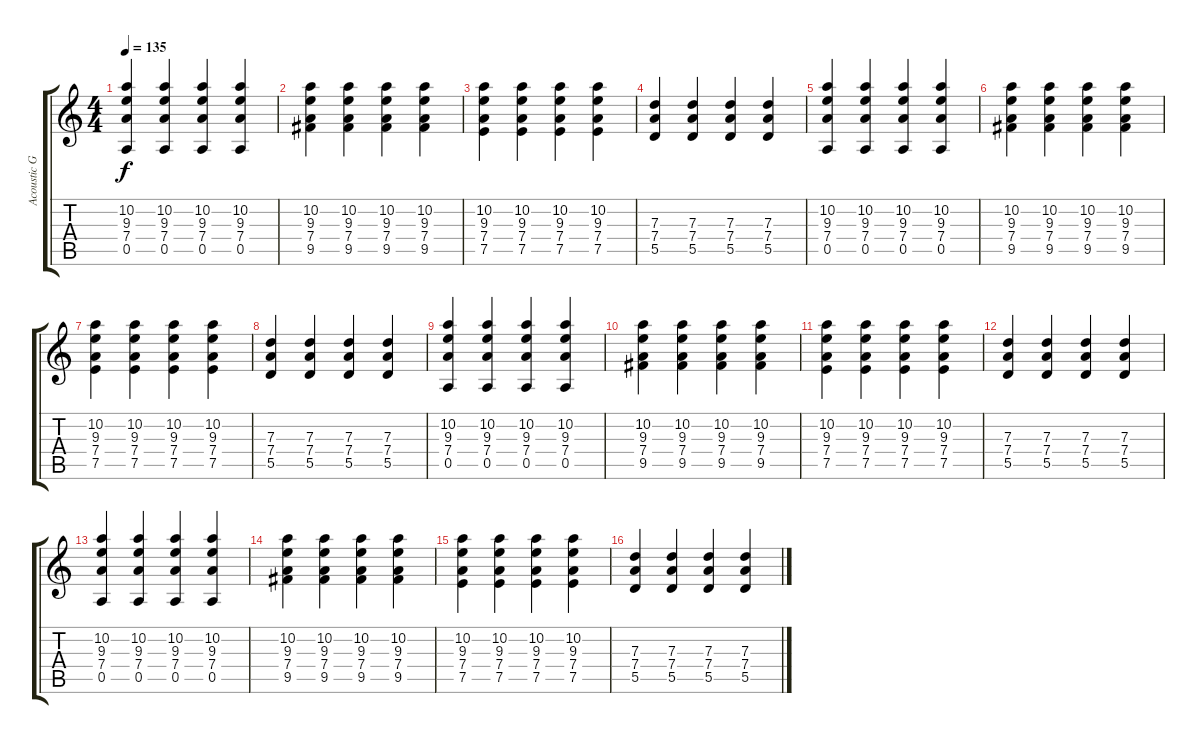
\track ("Acoustic Guitar" "Acoustic G") {instrument acousticguitarsteel}
\staff {score tabs}
\tuning (E4 B3 G3 D3 A2 E2) {hide}
\ts (4 4)
\tempo 135
\clef g2
\ks c
(10.2 9.3 7.4 0.5).4{dy f} (10.2 9.3 7.4 0.5).4 (10.2 9.3 7.4 0.5).4 (10.2 9.3 7.4 0.5).4 |
(10.2 9.3 7.4 9.5).4 (10.2 9.3 7.4 9.5).4 (10.2 9.3 7.4 9.5).4 (10.2 9.3 7.4 9.5).4 |
(10.2 9.3 7.4 7.5).4 (10.2 9.3 7.4 7.5).4 (10.2 9.3 7.4 7.5).4 (10.2 9.3 7.4 7.5).4 |
(7.3 7.4 5.5).4 (7.3 7.4 5.5).4 (7.3 7.4 5.5).4 (7.3 7.4 5.5).4 |
(10.2 9.3 7.4 0.5).4 (10.2 9.3 7.4 0.5).4 (10.2 9.3 7.4 0.5).4 (10.2 9.3 7.4 0.5).4 |
(10.2 9.3 7.4 9.5).4 (10.2 9.3 7.4 9.5).4 (10.2 9.3 7.4 9.5).4 (10.2 9.3 7.4 9.5).4 |
(10.2 9.3 7.4 7.5).4 (10.2 9.3 7.4 7.5).4 (10.2 9.3 7.4 7.5).4 (10.2 9.3 7.4 7.5).4 |
(7.3 7.4 5.5).4 (7.3 7.4 5.5).4 (7.3 7.4 5.5).4 (7.3 7.4 5.5).4 |
(10.2 9.3 7.4 0.5).4 (10.2 9.3 7.4 0.5).4 (10.2 9.3 7.4 0.5).4 (10.2 9.3 7.4 0.5).4 |
(10.2 9.3 7.4 9.5).4 (10.2 9.3 7.4 9.5).4 (10.2 9.3 7.4 9.5).4 (10.2 9.3 7.4 9.5).4 |
(10.2 9.3 7.4 7.5).4 (10.2 9.3 7.4 7.5).4 (10.2 9.3 7.4 7.5).4 (10.2 9.3 7.4 7.5).4 |
(7.3 7.4 5.5).4 (7.3 7.4 5.5).4 (7.3 7.4 5.5).4 (7.3 7.4 5.5).4 |
(10.2 9.3 7.4 0.5).4 (10.2 9.3 7.4 0.5).4 (10.2 9.3 7.4 0.5).4 (10.2 9.3 7.4 0.5).4 |
(10.2 9.3 7.4 9.5).4 (10.2 9.3 7.4 9.5).4 (10.2 9.3 7.4 9.5).4 (10.2 9.3 7.4 9.5).4 |
(10.2 9.3 7.4 7.5).4 (10.2 9.3 7.4 7.5).4 (10.2 9.3 7.4 7.5).4 (10.2 9.3 7.4 7.5).4 |
(7.3 7.4 5.5).4 (7.3 7.4 5.5).4 (7.3 7.4 5.5).4 (7.3 7.4 5.5).4
